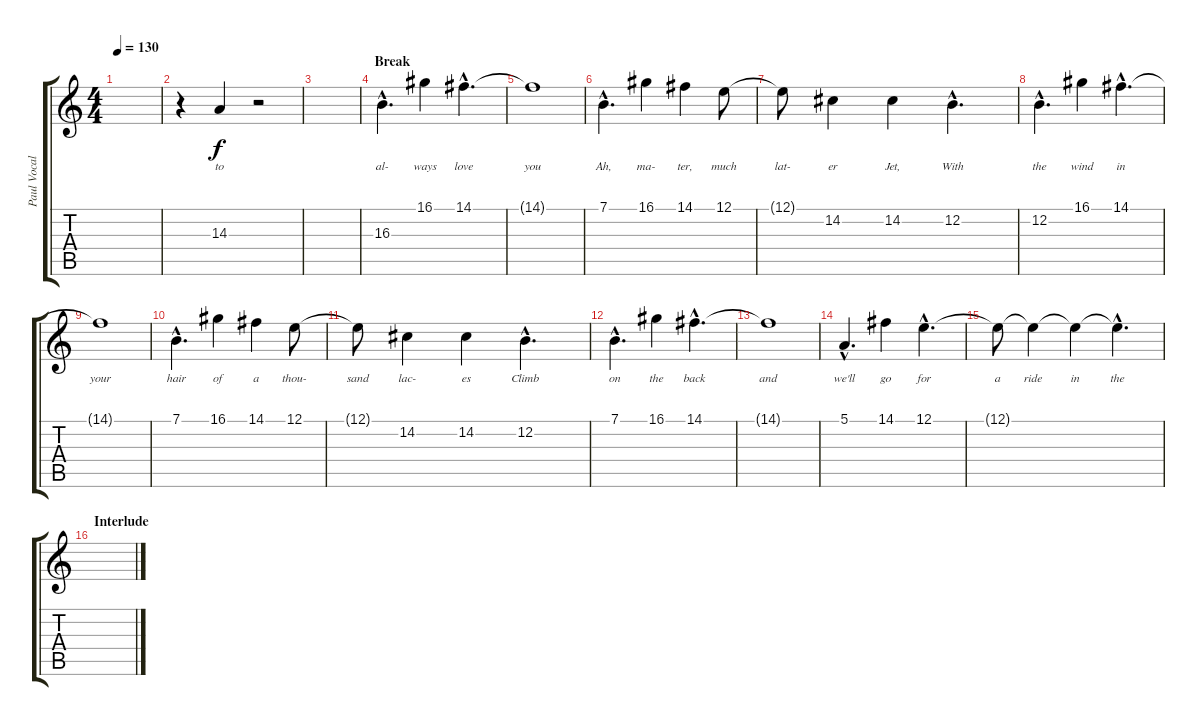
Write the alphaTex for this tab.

\track ("Paul Vocal" "Paul Vocal") {instrument tenorsax}
\staff {score tabs}
\tuning (E4 B3 G3 D3 A2 E2) {hide}
\ts (4 4)
\tempo 130
\clef g2
\ks c
|
r.4 14.3.4{lyrics (0 "to") lyrics (1 "") lyrics (2 "") lyrics (3 "") lyrics (4 "")} r.2 |
|
\section ("" "Break")
16.3{hac}.4{d lyrics (0 "al-") lyrics (1 "") lyrics (2 "") lyrics (3 "") lyrics (4 "")} 16.1.4{lyrics (0 "ways") lyrics (1 "") lyrics (2 "") lyrics (3 "") lyrics (4 "")} 14.1{hac}.4{d lyrics (0 "love") lyrics (1 "") lyrics (2 "") lyrics (3 "") lyrics (4 "")} |
14.1{t}.1{lyrics (0 "you") lyrics (1 "") lyrics (2 "") lyrics (3 "") lyrics (4 "")} |
7.1{hac}.4{d lyrics (0 "Ah,") lyrics (1 "") lyrics (2 "") lyrics (3 "") lyrics (4 "")} 16.1.4{lyrics (0 "ma-") lyrics (1 "") lyrics (2 "") lyrics (3 "") lyrics (4 "")} 14.1.4{lyrics (0 "ter,") lyrics (1 "") lyrics (2 "") lyrics (3 "") lyrics (4 "")} 12.1.8{lyrics (0 "much") lyrics (1 "") lyrics (2 "") lyrics (3 "") lyrics (4 "")} |
12.1{t}.8{lyrics (0 "lat-") lyrics (1 "") lyrics (2 "") lyrics (3 "") lyrics (4 "")} 14.2.4{lyrics (0 "er") lyrics (1 "") lyrics (2 "") lyrics (3 "") lyrics (4 "")} 14.2.4{lyrics (0 "Jet,") lyrics (1 "") lyrics (2 "") lyrics (3 "") lyrics (4 "")} 12.2{hac}.4{d lyrics (0 "With") lyrics (1 "") lyrics (2 "") lyrics (3 "") lyrics (4 "")} |
12.2{hac}.4{d lyrics (0 "the") lyrics (1 "") lyrics (2 "") lyrics (3 "") lyrics (4 "")} 16.1.4{lyrics (0 "wind") lyrics (1 "") lyrics (2 "") lyrics (3 "") lyrics (4 "")} 14.1{hac}.4{d lyrics (0 "in") lyrics (1 "") lyrics (2 "") lyrics (3 "") lyrics (4 "")} |
14.1{t}.1{lyrics (0 "your") lyrics (1 "") lyrics (2 "") lyrics (3 "") lyrics (4 "")} |
7.1{hac}.4{d lyrics (0 "hair") lyrics (1 "") lyrics (2 "") lyrics (3 "") lyrics (4 "")} 16.1.4{lyrics (0 "of") lyrics (1 "") lyrics (2 "") lyrics (3 "") lyrics (4 "")} 14.1.4{lyrics (0 "a") lyrics (1 "") lyrics (2 "") lyrics (3 "") lyrics (4 "")} 12.1.8{lyrics (0 "thou-") lyrics (1 "") lyrics (2 "") lyrics (3 "") lyrics (4 "")} |
12.1{t}.8{lyrics (0 "sand") lyrics (1 "") lyrics (2 "") lyrics (3 "") lyrics (4 "")} 14.2.4{lyrics (0 "lac-") lyrics (1 "") lyrics (2 "") lyrics (3 "") lyrics (4 "")} 14.2.4{lyrics (0 "es") lyrics (1 "") lyrics (2 "") lyrics (3 "") lyrics (4 "")} 12.2{hac}.4{d lyrics (0 "Climb") lyrics (1 "") lyrics (2 "") lyrics (3 "") lyrics (4 "")} |
7.1{hac}.4{d lyrics (0 "on") lyrics (1 "") lyrics (2 "") lyrics (3 "") lyrics (4 "")} 16.1.4{lyrics (0 "the") lyrics (1 "") lyrics (2 "") lyrics (3 "") lyrics (4 "")} 14.1{hac}.4{d lyrics (0 "back") lyrics (1 "") lyrics (2 "") lyrics (3 "") lyrics (4 "")} |
14.1{t}.1{lyrics (0 "and") lyrics (1 "") lyrics (2 "") lyrics (3 "") lyrics (4 "")} |
5.1{hac}.4{d lyrics (0 "we'll") lyrics (1 "") lyrics (2 "") lyrics (3 "") lyrics (4 "")} 14.1.4{lyrics (0 "go") lyrics (1 "") lyrics (2 "") lyrics (3 "") lyrics (4 "")} 12.1{hac}.4{d lyrics (0 "for") lyrics (1 "") lyrics (2 "") lyrics (3 "") lyrics (4 "")} |
12.1{t}.8{lyrics (0 "a") lyrics (1 "") lyrics (2 "") lyrics (3 "") lyrics (4 "")} 12.1{t}.4{lyrics (0 "ride") lyrics (1 "") lyrics (2 "") lyrics (3 "") lyrics (4 "")} 12.1{t}.4{lyrics (0 "in") lyrics (1 "") lyrics (2 "") lyrics (3 "") lyrics (4 "")} 12.1{hac t}.4{d lyrics (0 "the") lyrics (1 "") lyrics (2 "") lyrics (3 "") lyrics (4 "")} |
\section ("" "Interlude")
